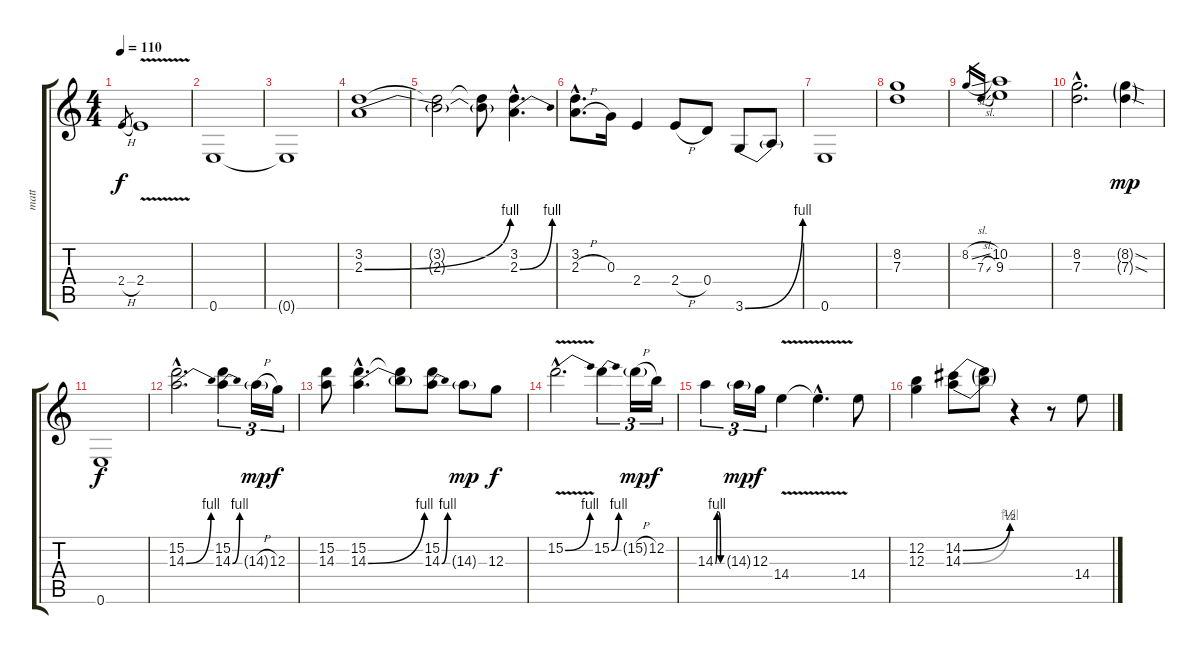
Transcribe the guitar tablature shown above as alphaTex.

\track ("matt " "matt ") {instrument distortionguitar}
\staff {score tabs}
\tuning (E4 B3 G3 D3 A2 E2) {hide}
\ts (4 4)
\tempo 110
\clef g2
\ks c
2.4{h}.8{gr dy f} 2.4{v}.1 |
0.6.1 |
0.6{t}.1 |
(3.2 2.3{be (bend 0 0 60 4)}).1 |
(3.2{t} 2.3{t}).2 (3.2{t} 2.3{t}).8 (3.2{hac} 2.3{be (bend 0 0 60 4) hac}).4{d} |
(3.2{hac} 2.3{h hac}).8{d} 0.3.16 2.4.4 2.4{h}.8 0.4.8 3.6{be (bend 0 0 60 4)}.8 3.6{t}.8 |
0.6.1 |
(8.2 7.3).1 |
8.2{sl}.16{gr} 7.3{sl}.16{gr} (10.2 9.3).1 |
(8.2{hac} 7.3{hac}).2{d} (8.2{sod g} 7.3{sod g}).4{dy mp} |
0.6.1{dy f} |
(15.2{hac} 14.3{be (bend 0 0 60 4) hac}).2{d} (15.2 14.3{be (bend 0 0 60 4)}).4{tu (3 2)} 14.3{h g}.16{tu (3 2) dy mp} 12.3.16{tu (3 2) dy f} |
(15.2 14.3).8 (15.2{hac} 14.3{be (bend 0 0 60 4) hac}).4{d} (15.2{t} 14.3{t}).8 (15.2 14.3{be (bend 0 0 60 4)}).8 14.3{g}.8{dy mp} 12.3.8{dy f} |
15.2{be (bend 0 0 60 4) v hac}.2{d volume 12} 15.2{be (bend 0 0 60 4)}.4{tu (3 2)} 15.2{h g}.16{tu (3 2) dy mp} 12.2.16{tu (3 2) dy f} |
14.3{be (custom 0 0 15 4 30 4 45 0 60 0)}.4{tu (3 2)} 14.3{g}.16{tu (3 2) dy mp} 12.3.16{tu (3 2) dy f} 14.4{v}.4 14.4{hac t}.4{d} 14.4.8 |
(12.2 12.3).4 (14.2{be (bend 0 0 60 2)} 14.3{be (bend 0 0 60 4)}).8 (14.2{t} 14.3{t}).8 r.4 r.8 14.4.8
